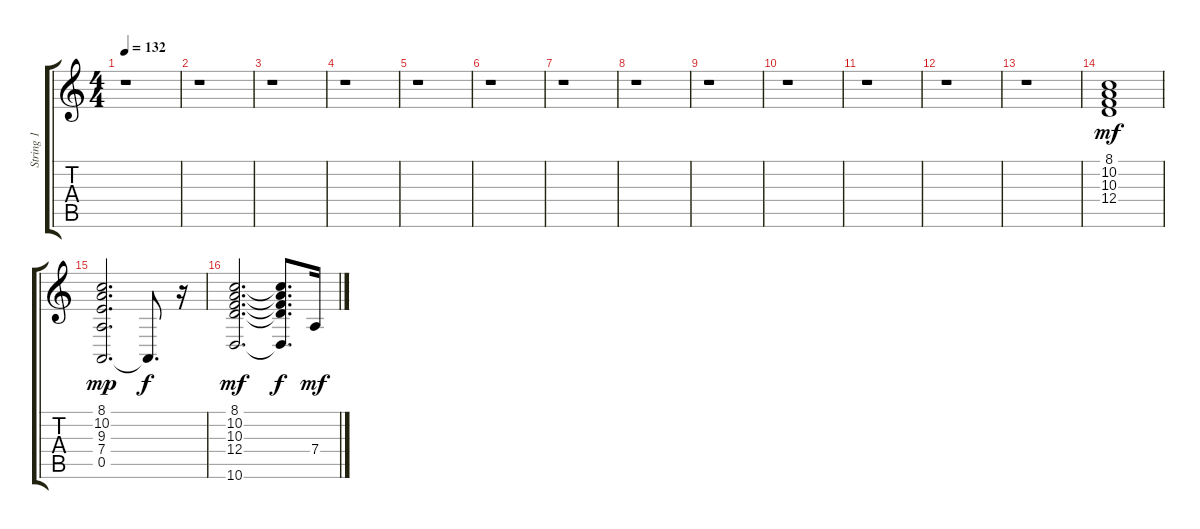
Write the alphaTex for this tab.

\track ("String 1" "String 1") {instrument stringensemble1}
\staff {score tabs}
\tuning (E4 B3 G3 D3 A2 E2) {hide}
\ts (4 4)
\tempo 132
\clef g2
\ks c
r.1{dy f} |
r.1 |
r.1 |
r.1 |
r.1 |
r.1 |
r.1 |
r.1 |
r.1 |
r.1 |
r.1 |
r.1 |
r.1 |
(8.1 10.2 10.3 12.4).1{dy mf} |
(8.1 10.2 9.3 7.4 0.5).2{d dy mp} 0.5{t}.8{d dy f} r.16 |
(8.1 10.2 10.3 12.4 10.6).2{d dy mf} (8.1{t} 10.2{t} 10.3{t} 12.4{t} 10.6{t}).8{d dy f} 7.4.16{dy mf}
